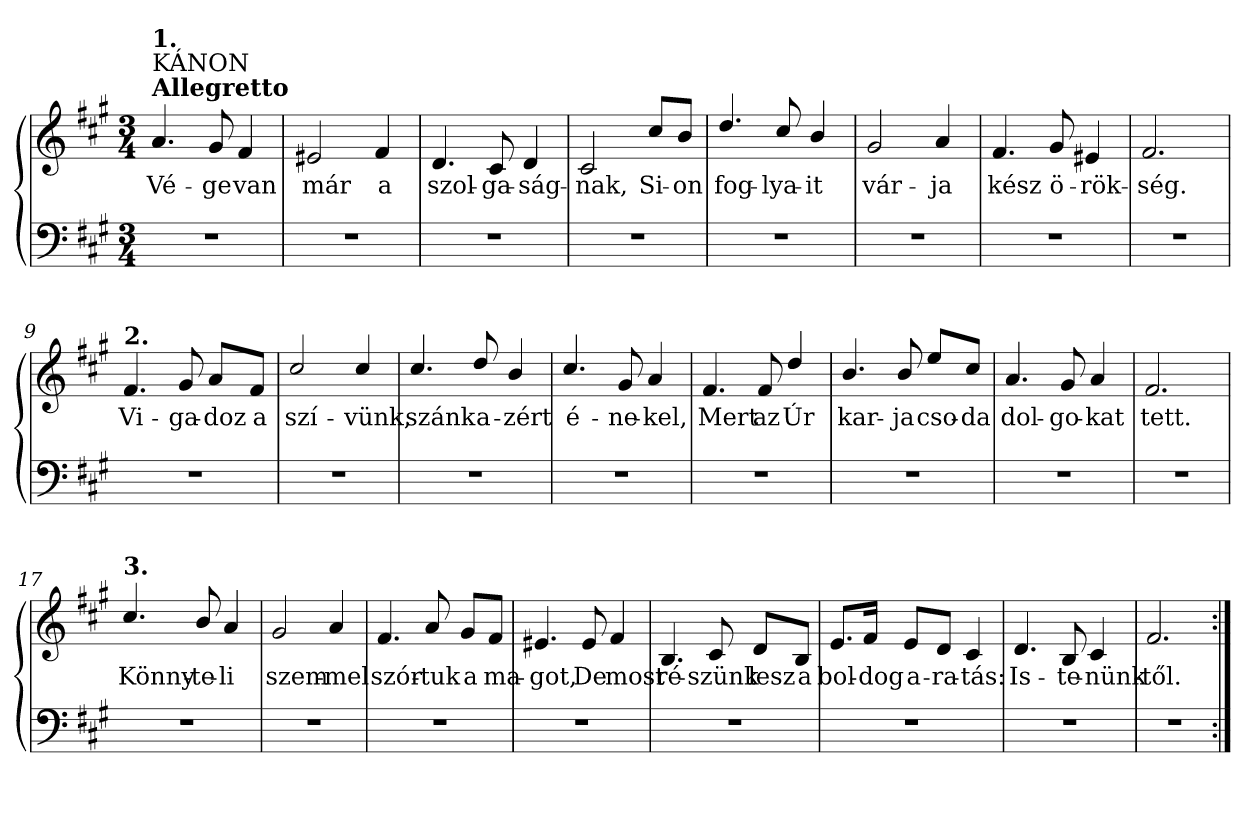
**kern	**kern	**text
*part2	*part1	*part1
*staff2	*staff1	*staff1
*clefF4	*clefG2	*
*k[f#c#g#]	*k[f#c#g#]	*
*f#:	*f#:	*
*M3/4	*M3/4	*
=1	=1	=1
!	!LO:TX:a:B:t=Allegretto	!
!	!LO:TX:a:t=KÁNON	!
!	!LO:TX:a:B:t=1.	!
!	!	!LO:LY:b
2.r	4.a/	Vé-
!	!	!LO:LY:b
.	8g#/	-ge
!	!	!LO:LY:b
.	4f#/	van
=2	=2	=2
!	!	!LO:LY:b
2.r	2e#X/	már
!	!	!LO:LY:b
.	4f#/	a
=3	=3	=3
!	!	!LO:LY:b
2.r	4.d/	szol-
!	!	!LO:LY:b
.	8c#/	-ga-
!	!	!LO:LY:b
.	4d/	-ság-
=4	=4	=4
!	!	!LO:LY:b
2.r	2c#/	-nak,
!	!	!LO:LY:b
.	8cc#/L	Si-
!	!	!LO:LY:b
.	8b/J	-on
=5	=5	=5
!	!	!LO:LY:b
2.r	4.dd/	fog-
!	!	!LO:LY:b
.	8cc#/	-lya-
!	!	!LO:LY:b
.	4b/	-it
=6	=6	=6
!	!	!LO:LY:b
2.r	2g#/	vár-
!	!	!LO:LY:b
.	4a/	-ja
!!LO:LB:g=z
=7	=7	=7
!	!	!LO:LY:b
2.r	4.f#/	kész
!	!	!LO:LY:b
.	8g#/	ö-
!	!	!LO:LY:b
.	4e#X/	-rök-
=8	=8	=8
!	!	!LO:LY:b
2.r	2.f#/	-ség.
=9	=9	=9
!	!LO:TX:a:B:t=2.	!
!	!	!LO:LY:b
2.r	4.f#/	Vi-
!	!	!LO:LY:b
.	8g#/	-ga-
!	!	!LO:LY:b
.	8a/L	-doz
!	!	!LO:LY:b
.	8f#/J	a
=10	=10	=10
!	!	!LO:LY:b
2.r	2cc#/	szí-
!	!	!LO:LY:b
.	4cc#/	-vünk,
=11	=11	=11
!	!	!LO:LY:b
2.r	4.cc#/	szánk
!	!	!LO:LY:b
.	8dd/	a-
!	!	!LO:LY:b
.	4b/	-zért
=12	=12	=12
!	!	!LO:LY:b
2.r	4.cc#/	é-
!	!	!LO:LY:b
.	8g#/	-ne-
!	!	!LO:LY:b
.	4a/	-kel,
!!LO:LB:g=z
=13	=13	=13
!	!	!LO:LY:b
2.r	4.f#/	Mert
!	!	!LO:LY:b
.	8f#/	az
!	!	!LO:LY:b
.	4dd/	Úr
=14	=14	=14
!	!	!LO:LY:b
2.r	4.b/	kar-
!	!	!LO:LY:b
.	8b/	-ja
!	!	!LO:LY:b
.	8ee/L	cso-
!	!	!LO:LY:b
.	8cc#/J	-da
=15	=15	=15
!	!	!LO:LY:b
2.r	4.a/	dol-
!	!	!LO:LY:b
.	8g#/	-go-
!	!	!LO:LY:b
.	4a/	-kat
=16	=16	=16
!	!	!LO:LY:b
2.r	2.f#/	tett.
=17	=17	=17
!	!LO:TX:a:B:t=3.	!
!	!	!LO:LY:b
2.r	4.cc#/	Könny-
!	!	!LO:LY:b
.	8b/	-te-
!	!	!LO:LY:b
.	4a/	-li
=18	=18	=18
!	!	!LO:LY:b
2.r	2g#/	szem-
!	!	!LO:LY:b
.	4a/	-mel
!!LO:LB:g=z
=19	=19	=19
!	!	!LO:LY:b
2.r	4.f#/	szór-
!	!	!LO:LY:b
.	8a/	-tuk
!	!	!LO:LY:b
.	8g#/L	a
!	!	!LO:LY:b
.	8f#/J	ma-
=20	=20	=20
!	!	!LO:LY:b
2.r	4.e#X/	-got,
!	!	!LO:LY:b
.	8e#/	De
!	!	!LO:LY:b
.	4f#/	most
=21	=21	=21
!	!	!LO:LY:b
2.r	4.B/	ré-
!	!	!LO:LY:b
.	8c#/	-szünk
!	!	!LO:LY:b
.	8d/L	lesz
!	!	!LO:LY:b
.	8B/J	a
=22	=22	=22
!	!	!LO:LY:b
2.r	8.e/L	bol-
!	!	!LO:LY:b
.	16f#/Jk	-dog
!	!	!LO:LY:b
.	8e/L	a-
!	!	!LO:LY:b
.	8d/J	-ra-
!	!	!LO:LY:b
.	4c#/	-tás:
=23	=23	=23
!	!	!LO:LY:b
2.r	4.d/	Is-
!	!	!LO:LY:b
.	8B/	-te-
!	!	!LO:LY:b
.	4c#/	-nünk-
=24	=24	=24
!	!	!LO:LY:b
2.r	2.f#/	-től.
=:|!	=:|!	=:|!
*-	*-	*-
